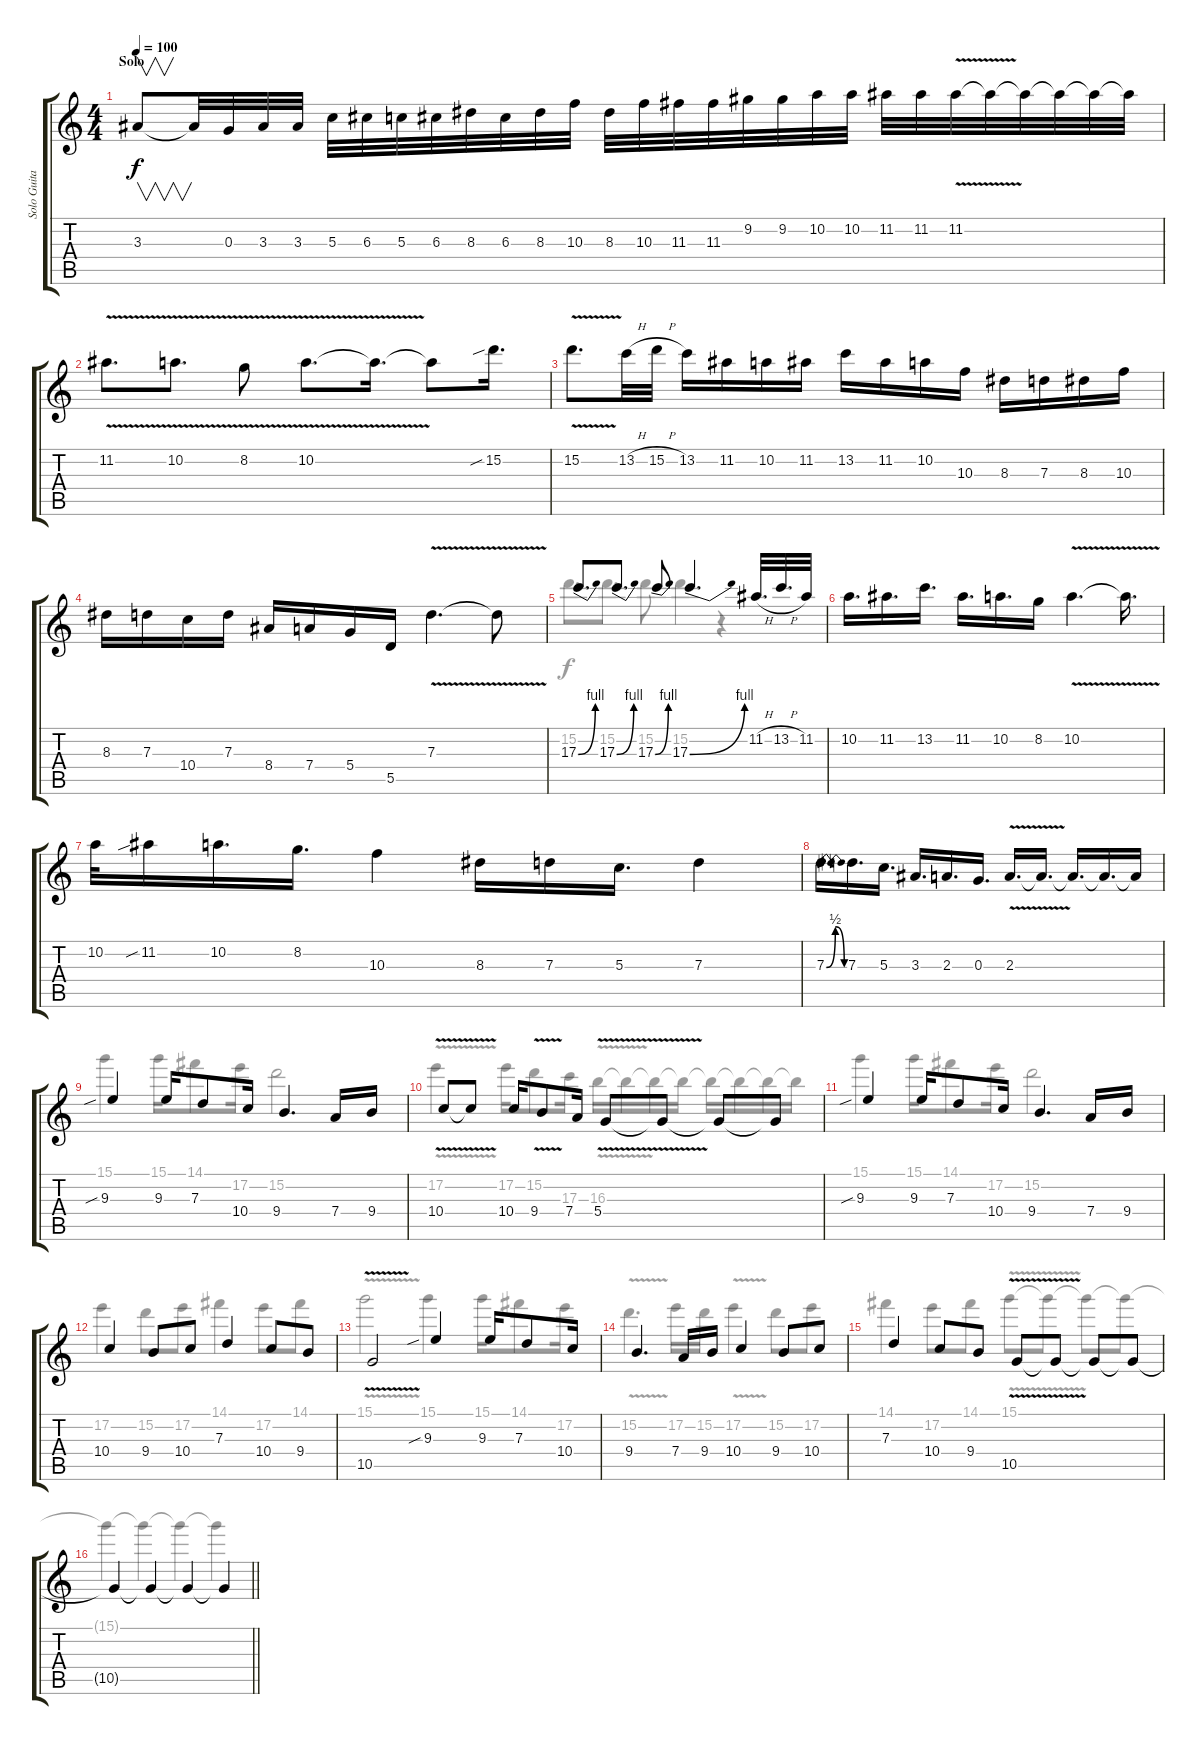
\track ("Solo Guitar" "Solo Guita") {instrument distortionguitar}
\staff {score tabs}
\tuning (E4 B3 G3 D3 A2 E2) {hide}
\voice
\ts (4 4)
\section ("" "Solo")
\tempo 100
\clef g2
\ks c
3.3.8{v dy f} 3.3{t}.32 0.3.32 3.3.32 3.3.32 5.3.32 6.3.32 5.3.32 6.3.32 8.3.32 6.3.32 8.3.32 10.3.32 8.3.32 10.3.32 11.3.32 11.3.32 9.2.32 9.2.32 10.2.32 10.2.32 11.2.32 11.2.32 11.2{v}.32 11.2{t}.32 11.2{t}.32 11.2{t}.32 11.2{t}.32 11.2{t}.32 |
11.2{v}.8{d} 10.2{v}.8{d} 8.2{v}.8 10.2{v}.8{d} 10.2{t}.16{d} 10.2{t}.8 15.2{sib}.16{d} |
15.2{v}.8{d} 13.2{h}.32 15.2{h}.32 13.2.16 11.2.16 10.2.16 11.2.16 13.2.16 11.2.16 10.2.16 10.3.16 8.3.16 7.3.16 8.3.16 10.3.16 |
8.3.16 7.3.16 10.4.16 7.3.16 8.4.16 7.4.16 5.4.16 5.5.16 7.3{v}.4{d} 7.3{t}.8 |
17.3{be (bend 0 0 60 4)}.8{d} 17.3{be (bend 0 0 60 4)}.8{d} 17.3{be (bend 0 0 60 4)}.8 17.3{be (bend 0 0 60 4)}.4{d} 11.2{h}.32{d} 13.2{h}.32{d} 11.2.32 |
10.2.16{d} 11.2.16{d} 13.2.16{d} 11.2.16{d} 10.2.16{d} 8.2.16 10.2{v}.4{d} 10.2{t}.16{d} |
10.2.32 11.2{sib}.16 10.2.16{d} 8.2.16{d} 10.3.4 8.3.16 7.3.16 5.3.16{d} 7.3.4 |
7.3{be (bendrelease 0 0 20 2 36 2 60 0)}.16{d} 7.3.16{d} 5.3.16{d} 3.3.16{d} 2.3.16{d} 0.3.16{d} 2.3{v}.16{d} 2.3{t}.16{d} 2.3{t}.16{d} 2.3{t}.16{d} 2.3{t}.16 |
9.3{sib}.4 9.3.16 7.3.8 10.4.16 9.4.4{d} 7.4.16 9.4.16 |
10.4{v}.8 10.4{t}.8 10.4.16 9.4{v}.8 7.4.16 5.4{v}.8 5.4{t}.8 5.4{t}.8 5.4{t}.8 |
9.3{sib}.4 9.3.16 7.3.8 10.4.16 9.4.4{d} 7.4.16 9.4.16 |
10.4.4 9.4.8 10.4.8 7.3.4 10.4.8 9.4.8 |
10.5{v}.2 9.3{sib}.4 9.3.16 7.3.8 10.4.16 |
9.4.4{d} 7.4.16 9.4.16 10.4.4 9.4.8 10.4.8 |
7.3.4 10.4.8 9.4.8 10.5{v}.8 10.5{t}.8 10.5{t}.8 10.5{t}.8 |
\barLineRight lightlight
10.5{t}.4 10.5{t}.4 10.5{t}.4 10.5{t}.4
\voice
\clef g2
\ottava regular
\simile none
\ks c
|
|
|
|
15.2.8{d} 15.2.8{d} 15.2.8 15.2.4 r.4 |
|
|
|
15.1.4 15.1.16 14.1.8 17.2.16 15.2.2 |
17.2{v}.4 17.2.16 15.2.8 17.3.16 16.3{v}.16 16.3{t}.16 16.3{t}.16 16.3{t}.16 16.3{t}.16 16.3{t}.16 16.3{t}.16 16.3{t}.16 |
15.1.4 15.1.16 14.1.8 17.2.16 15.2.2 |
17.2.4 15.2.8 17.2.8 14.1.4 17.2.8 14.1.8 |
15.1{v}.2 15.1.4 15.1.16 14.1.8 17.2.16 |
15.2{v}.4{d} 17.2.16 15.2.16 17.2{v}.4 15.2.8 17.2.8 |
14.1.4 17.2.8 14.1.8 15.1{v}.8 15.1{t}.8 15.1{t}.8 15.1{t}.8 |
\barLineRight lightlight
15.1{t}.4 15.1{t}.4 15.1{t}.4 15.1{t}.4
